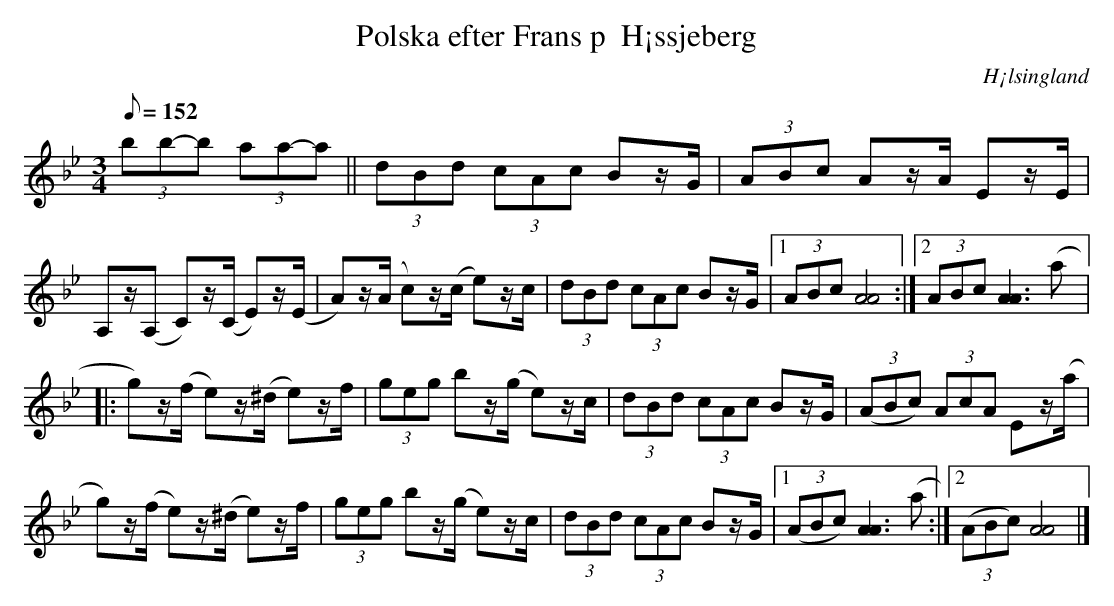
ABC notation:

X:1
T:Polska efter Frans p  H¡ssjeberg
O:H¡lsingland
M:3/4
L:1/8
Q:152
K:Bb
(3bb-b (3aa-a||(3dBd (3cAc Bz/G/|(3ABc Az/A/ Ez/E/|
A,z/(A, C)z/(C/ E)z/(E/|A)z/(A/ c)z/(c/ e)z/c/|(3dBd (3cAc Bz/G/|[1(3ABc [A4A4]:|[2(3ABc [A3A3](a|:!
g)z/(f/ e)z/(^d/ e)z/f/|(3geg bz/(g/ e)z/c/|(3dBd (3cAc Bz/G/|((3ABc) (3AcA Ez/(a/|!
g)z/(f/ e)z/(^d/ e)z/f/|(3geg bz/(g/ e)z/c/|(3dBd (3cAc Bz/G/|[1((3ABc) [A3A3](a:|[2((3ABc) [A4A4]|]
